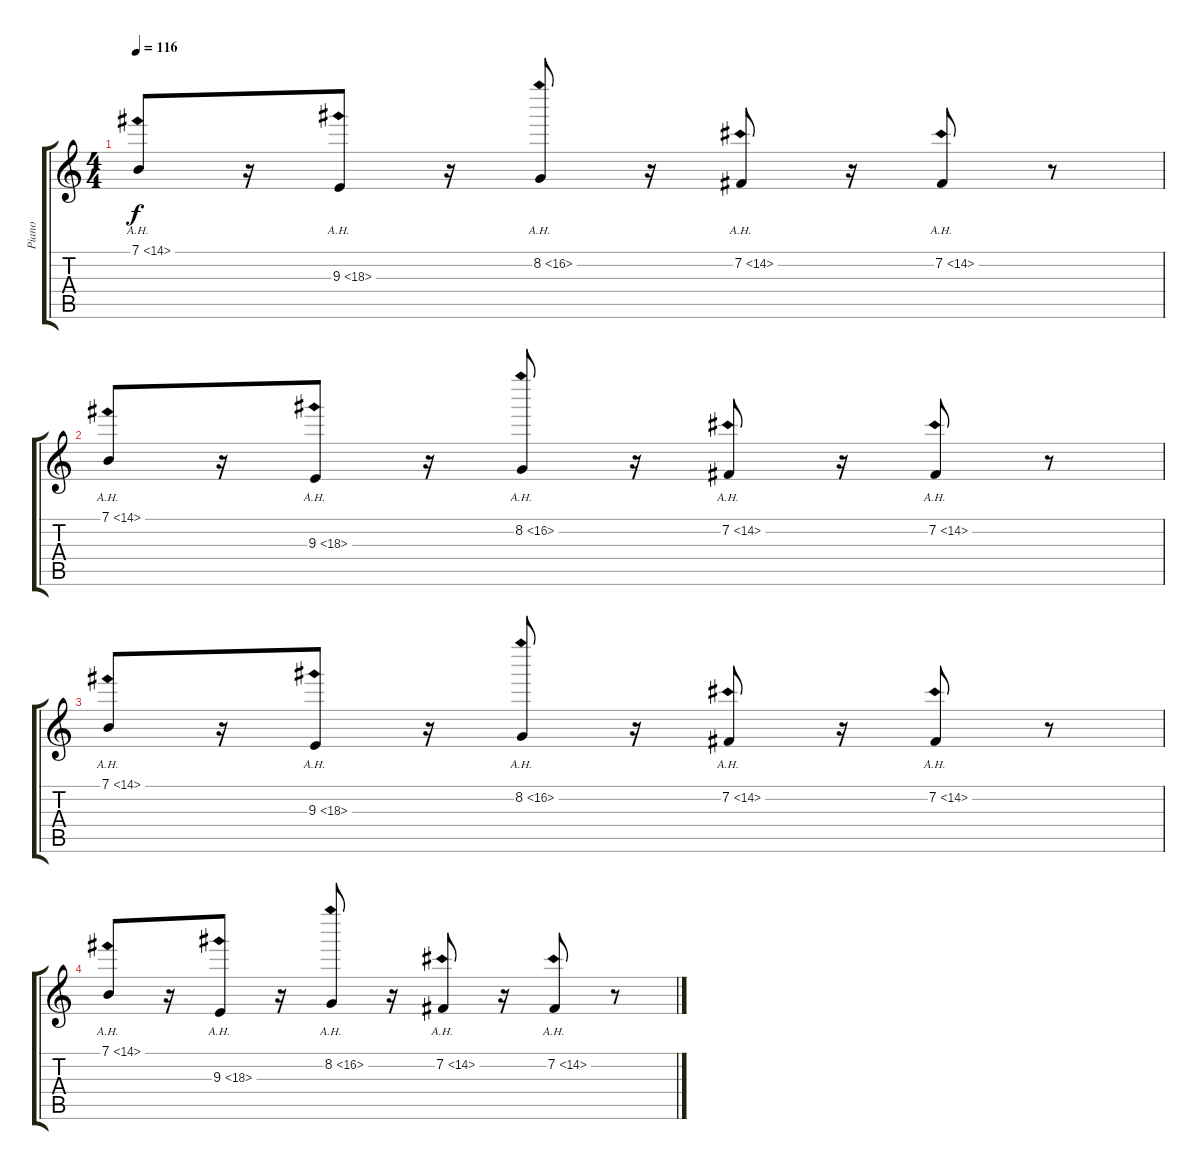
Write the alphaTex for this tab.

\track ("Piano" "Piano") {instrument acousticgrandpiano}
\staff {score tabs}
\tuning (E4 B3 G3 D3 A2 E2) {hide}
\ts (4 4)
\tempo 116
\clef g2
\ks c
7.1{ah 7}.8{dy f instrument acousticgrandpiano} r.16 9.3{ah 9}.8 r.16 8.2{ah 8}.8 r.16 7.2{ah 7}.8 r.16 7.2{ah 7}.8 r.8 |
7.1{ah 7}.8 r.16 9.3{ah 9}.8 r.16 8.2{ah 8}.8 r.16 7.2{ah 7}.8 r.16 7.2{ah 7}.8 r.8 |
7.1{ah 7}.8 r.16 9.3{ah 9}.8 r.16 8.2{ah 8}.8 r.16 7.2{ah 7}.8 r.16 7.2{ah 7}.8 r.8 |
7.1{ah 7}.8 r.16 9.3{ah 9}.8 r.16 8.2{ah 8}.8 r.16 7.2{ah 7}.8 r.16 7.2{ah 7}.8 r.8
